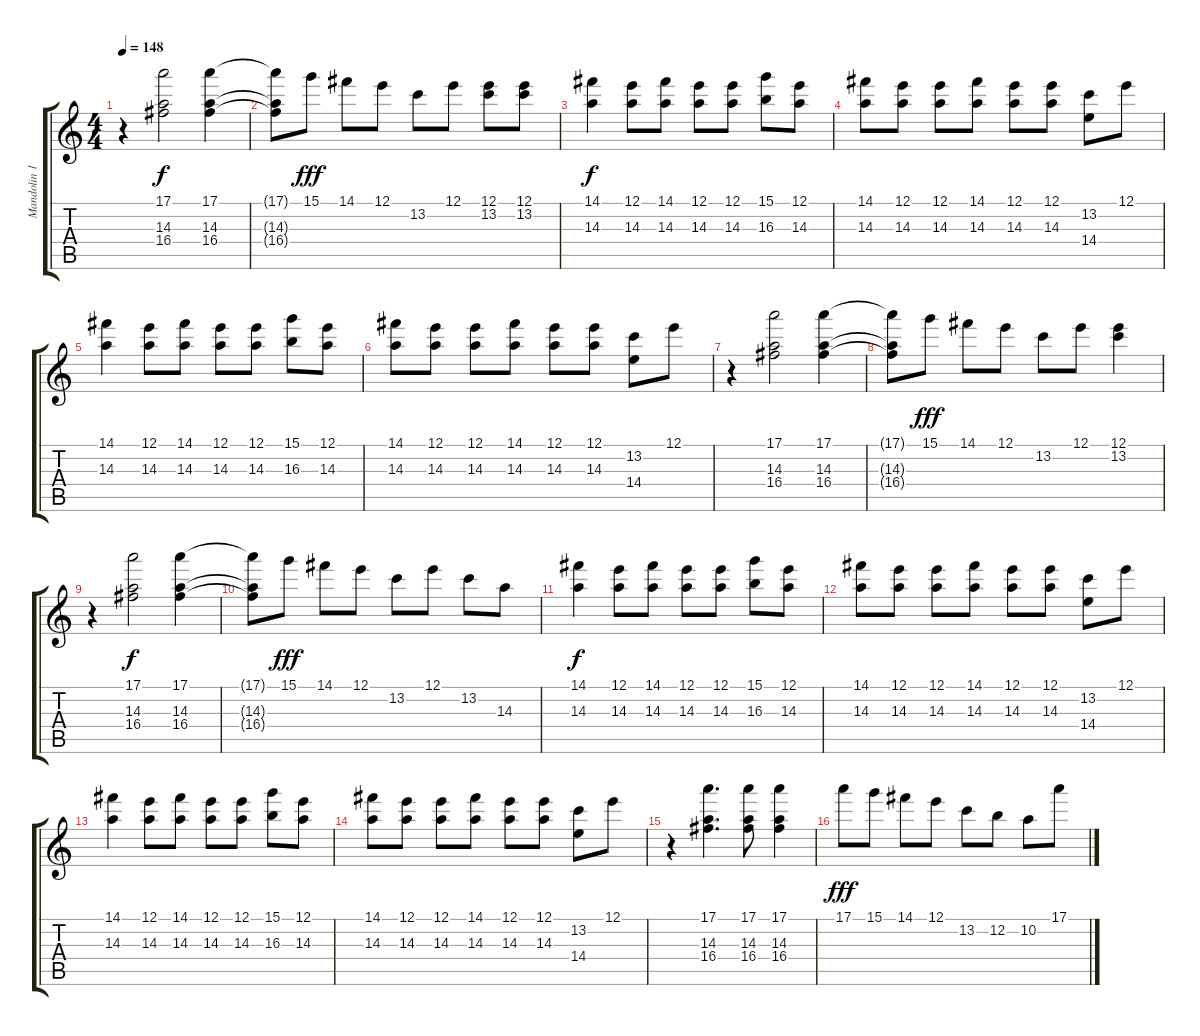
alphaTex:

\track ("Mandolin 1" "Mandolin 1") {instrument acousticguitarnylon}
\staff {score tabs}
\tuning (E4 B3 G3 D3 A2 E2) {hide}
\ts (4 4)
\tempo 148
\clef g2
\ks c
r.4{dy fff} (17.1 14.3 16.4).2{dy f} (17.1 14.3 16.4).4 |
(17.1{t} 14.3{t} 16.4{t}).8 15.1.8{dy fff} 14.1.8 12.1.8 13.2.8 12.1.8 (12.1 13.2).8 (12.1 13.2).8 |
(14.1 14.3).4{dy f} (12.1 14.3).8 (14.1 14.3).8 (12.1 14.3).8 (12.1 14.3).8 (15.1 16.3).8 (12.1 14.3).8 |
(14.1 14.3).8 (12.1 14.3).8 (12.1 14.3).8 (14.1 14.3).8 (12.1 14.3).8 (12.1 14.3).8 (13.2 14.4).8 12.1.8 |
(14.1 14.3).4 (12.1 14.3).8 (14.1 14.3).8 (12.1 14.3).8 (12.1 14.3).8 (15.1 16.3).8 (12.1 14.3).8 |
(14.1 14.3).8 (12.1 14.3).8 (12.1 14.3).8 (14.1 14.3).8 (12.1 14.3).8 (12.1 14.3).8 (13.2 14.4).8 12.1.8 |
r.4 (17.1 14.3 16.4).2 (17.1 14.3 16.4).4 |
(17.1{t} 14.3{t} 16.4{t}).8 15.1.8{dy fff} 14.1.8 12.1.8 13.2.8 12.1.8 (12.1 13.2).4 |
r.4 (17.1 14.3 16.4).2{dy f} (17.1 14.3 16.4).4 |
(17.1{t} 14.3{t} 16.4{t}).8 15.1.8{dy fff} 14.1.8 12.1.8 13.2.8 12.1.8 13.2.8 14.3.8 |
(14.1 14.3).4{dy f} (12.1 14.3).8 (14.1 14.3).8 (12.1 14.3).8 (12.1 14.3).8 (15.1 16.3).8 (12.1 14.3).8 |
(14.1 14.3).8 (12.1 14.3).8 (12.1 14.3).8 (14.1 14.3).8 (12.1 14.3).8 (12.1 14.3).8 (13.2 14.4).8 12.1.8 |
(14.1 14.3).4 (12.1 14.3).8 (14.1 14.3).8 (12.1 14.3).8 (12.1 14.3).8 (15.1 16.3).8 (12.1 14.3).8 |
(14.1 14.3).8 (12.1 14.3).8 (12.1 14.3).8 (14.1 14.3).8 (12.1 14.3).8 (12.1 14.3).8 (13.2 14.4).8 12.1.8 |
r.4 (17.1 14.3 16.4).4{d} (17.1 14.3 16.4).8 (17.1 14.3 16.4).4 |
17.1.8{dy fff} 15.1.8 14.1.8 12.1.8 13.2.8 12.2.8 10.2.8 17.1.8
